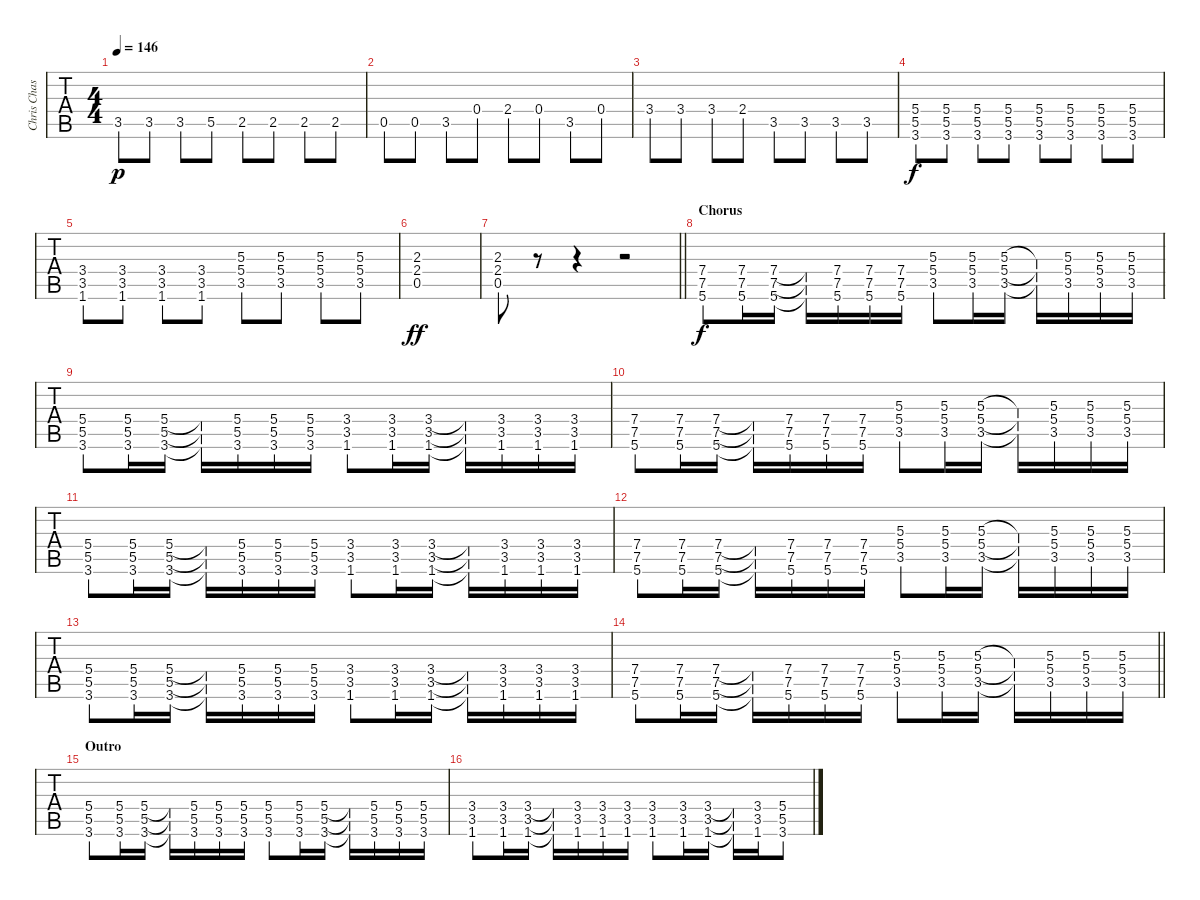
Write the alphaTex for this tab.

\track ("Chris Chasse - Guitar One" "Chris Chas") {instrument distortionguitar}
\staff {tabs}
\tuning (Eb4 Bb3 Gb3 Db3 Ab2 Eb2) {hide}
\ts (4 4)
\tempo 146
\clef g2
\ks c
3.5.8{dy p} 3.5.8 3.5.8 5.5.8 2.5.8 2.5.8 2.5.8 2.5.8 |
0.5.8 0.5.8 3.5.8 0.4.8 2.4.8 0.4.8 3.5.8 0.4.8 |
3.4.8 3.4.8 3.4.8 2.4.8 3.5.8 3.5.8 3.5.8 3.5.8 |
(5.4 5.5 3.6).8{dy f} (5.4 5.5 3.6).8 (5.4 5.5 3.6).8 (5.4 5.5 3.6).8 (5.4 5.5 3.6).8 (5.4 5.5 3.6).8 (5.4 5.5 3.6).8 (5.4 5.5 3.6).8 |
(3.4 3.5 1.6).8 (3.4 3.5 1.6).8 (3.4 3.5 1.6).8 (3.4 3.5 1.6).8 (5.3 5.4 3.5).8 (5.3 5.4 3.5).8 (5.3 5.4 3.5).8 (5.3 5.4 3.5).8 |
(2.3 2.4 0.5).1{dy ff} |
\barLineRight lightlight
(2.3 2.4 0.5).8 r.8 r.4 r.2 |
\section ("" "Chorus")
(7.4 7.5 5.6).8{dy f} (7.4 7.5 5.6).16 (7.4 7.5 5.6).16 (7.4{t} 7.5{t} 5.6{t}).16 (7.4 7.5 5.6).16 (7.4 7.5 5.6).16 (7.4 7.5 5.6).16 (5.3 5.4 3.5).8 (5.3 5.4 3.5).16 (5.3 5.4 3.5).16 (5.3{t} 5.4{t} 3.5{t}).16 (5.3 5.4 3.5).16 (5.3 5.4 3.5).16 (5.3 5.4 3.5).16 |
(5.4 5.5 3.6).8 (5.4 5.5 3.6).16 (5.4 5.5 3.6).16 (5.4{t} 5.5{t} 3.6{t}).16 (5.4 5.5 3.6).16 (5.4 5.5 3.6).16 (5.4 5.5 3.6).16 (3.4 3.5 1.6).8 (3.4 3.5 1.6).16 (3.4 3.5 1.6).16 (3.4{t} 3.5{t} 1.6{t}).16 (3.4 3.5 1.6).16 (3.4 3.5 1.6).16 (3.4 3.5 1.6).16 |
(7.4 7.5 5.6).8 (7.4 7.5 5.6).16 (7.4 7.5 5.6).16 (7.4{t} 7.5{t} 5.6{t}).16 (7.4 7.5 5.6).16 (7.4 7.5 5.6).16 (7.4 7.5 5.6).16 (5.3 5.4 3.5).8 (5.3 5.4 3.5).16 (5.3 5.4 3.5).16 (5.3{t} 5.4{t} 3.5{t}).16 (5.3 5.4 3.5).16 (5.3 5.4 3.5).16 (5.3 5.4 3.5).16 |
(5.4 5.5 3.6).8 (5.4 5.5 3.6).16 (5.4 5.5 3.6).16 (5.4{t} 5.5{t} 3.6{t}).16 (5.4 5.5 3.6).16 (5.4 5.5 3.6).16 (5.4 5.5 3.6).16 (3.4 3.5 1.6).8 (3.4 3.5 1.6).16 (3.4 3.5 1.6).16 (3.4{t} 3.5{t} 1.6{t}).16 (3.4 3.5 1.6).16 (3.4 3.5 1.6).16 (3.4 3.5 1.6).16 |
(7.4 7.5 5.6).8 (7.4 7.5 5.6).16 (7.4 7.5 5.6).16 (7.4{t} 7.5{t} 5.6{t}).16 (7.4 7.5 5.6).16 (7.4 7.5 5.6).16 (7.4 7.5 5.6).16 (5.3 5.4 3.5).8 (5.3 5.4 3.5).16 (5.3 5.4 3.5).16 (5.3{t} 5.4{t} 3.5{t}).16 (5.3 5.4 3.5).16 (5.3 5.4 3.5).16 (5.3 5.4 3.5).16 |
(5.4 5.5 3.6).8 (5.4 5.5 3.6).16 (5.4 5.5 3.6).16 (5.4{t} 5.5{t} 3.6{t}).16 (5.4 5.5 3.6).16 (5.4 5.5 3.6).16 (5.4 5.5 3.6).16 (3.4 3.5 1.6).8 (3.4 3.5 1.6).16 (3.4 3.5 1.6).16 (3.4{t} 3.5{t} 1.6{t}).16 (3.4 3.5 1.6).16 (3.4 3.5 1.6).16 (3.4 3.5 1.6).16 |
\barLineRight lightlight
(7.4 7.5 5.6).8 (7.4 7.5 5.6).16 (7.4 7.5 5.6).16 (7.4{t} 7.5{t} 5.6{t}).16 (7.4 7.5 5.6).16 (7.4 7.5 5.6).16 (7.4 7.5 5.6).16 (5.3 5.4 3.5).8 (5.3 5.4 3.5).16 (5.3 5.4 3.5).16 (5.3{t} 5.4{t} 3.5{t}).16 (5.3 5.4 3.5).16 (5.3 5.4 3.5).16 (5.3 5.4 3.5).16 |
\section ("" "Outro")
(5.4 5.5 3.6).8 (5.4 5.5 3.6).16 (5.4 5.5 3.6).16 (5.4{t} 5.5{t} 3.6{t}).16 (5.4 5.5 3.6).16 (5.4 5.5 3.6).16 (5.4 5.5 3.6).16 (5.4 5.5 3.6).8 (5.4 5.5 3.6).16 (5.4 5.5 3.6).16 (5.4{t} 5.5{t} 3.6{t}).16 (5.4 5.5 3.6).16 (5.4 5.5 3.6).16 (5.4 5.5 3.6).16 |
(3.4 3.5 1.6).8 (3.4 3.5 1.6).16 (3.4 3.5 1.6).16 (3.4{t} 3.5{t} 1.6{t}).16 (3.4 3.5 1.6).16 (3.4 3.5 1.6).16 (3.4 3.5 1.6).16 (3.4 3.5 1.6).8 (3.4 3.5 1.6).16 (3.4 3.5 1.6).16 (3.4{t} 3.5{t} 1.6{t}).16 (3.4 3.5 1.6).16 (5.4 5.5 3.6).8
